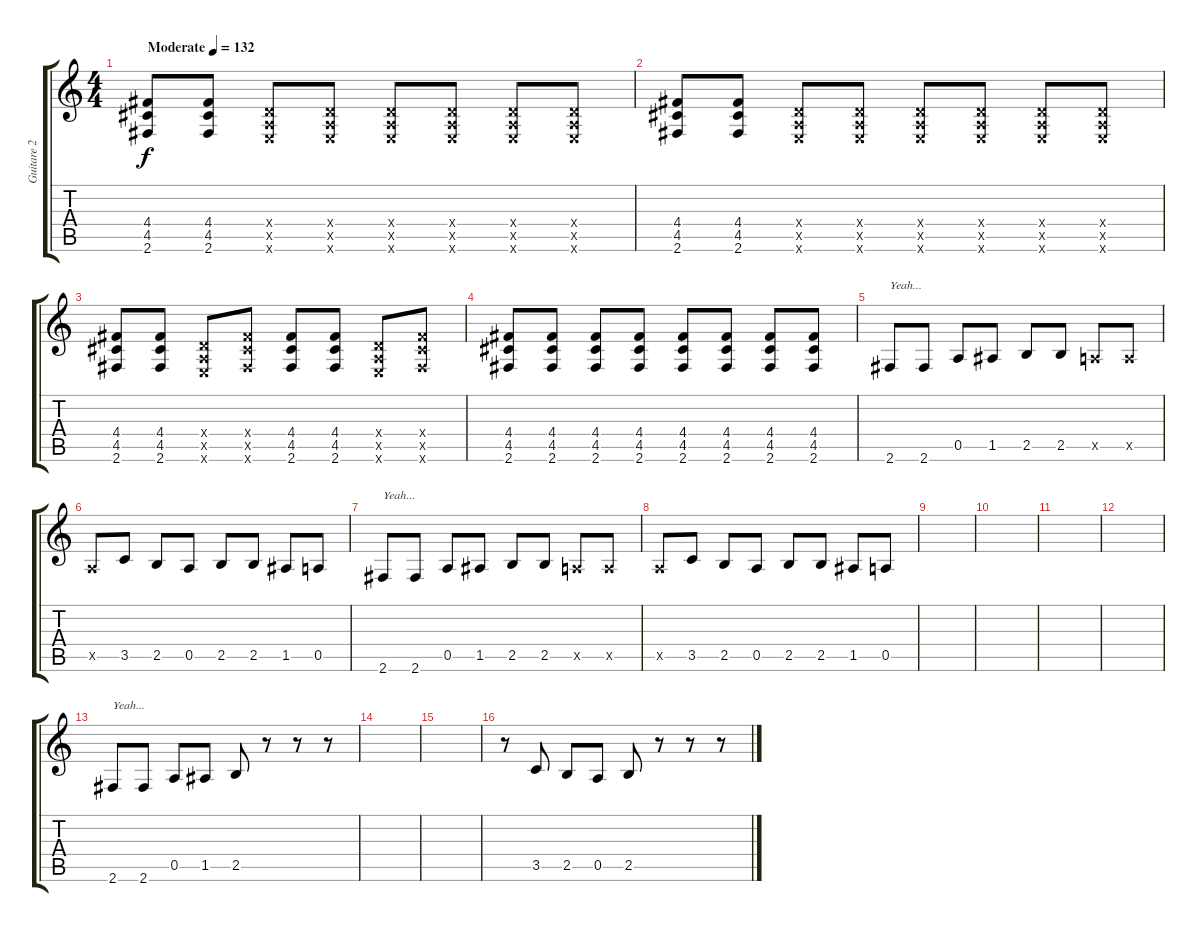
\track ("Guitare 2" "Guitare 2") {instrument overdrivenguitar}
\staff {score tabs}
\tuning (E4 B3 G3 D3 A2 E2) {hide}
\ts (4 4)
\tempo (132 "Moderate")
\clef g2
\ks c
(4.4 4.5 2.6).8{dy f instrument overdrivenguitar} (4.4 4.5 2.6).8 (0.4{x} 0.5{x} 0.6{x}).8 (0.4{x} 0.5{x} 0.6{x}).8 (0.4{x} 0.5{x} 0.6{x}).8 (0.4{x} 0.5{x} 0.6{x}).8 (0.4{x} 0.5{x} 0.6{x}).8 (0.4{x} 0.5{x} 0.6{x}).8 |
(4.4 4.5 2.6).8 (4.4 4.5 2.6).8 (0.4{x} 0.5{x} 0.6{x}).8 (0.4{x} 0.5{x} 0.6{x}).8 (0.4{x} 0.5{x} 0.6{x}).8 (0.4{x} 0.5{x} 0.6{x}).8 (0.4{x} 0.5{x} 0.6{x}).8 (0.4{x} 0.5{x} 0.6{x}).8 |
(4.4 4.5 2.6).8 (4.4 4.5 2.6).8 (0.4{x} 0.5{x} 0.6{x}).8 (4.4{x} 4.5{x} 2.6{x}).8 (4.4 4.5 2.6).8 (4.4 4.5 2.6).8 (0.4{x} 0.5{x} 0.6{x}).8 (4.4{x} 4.5{x} 2.6{x}).8 |
(4.4 4.5 2.6).8 (4.4 4.5 2.6).8 (4.4 4.5 2.6).8 (4.4 4.5 2.6).8 (4.4 4.5 2.6).8 (4.4 4.5 2.6).8 (4.4 4.5 2.6).8 (4.4 4.5 2.6).8 |
2.6.8{txt "Yeah..."} 2.6.8 0.5.8 1.5.8 2.5.8 2.5.8 0.5{x}.8 0.5{x}.8 |
0.5{x}.8 3.5.8 2.5.8 0.5.8 2.5.8 2.5.8 1.5.8 0.5.8 |
2.6.8{txt "Yeah..."} 2.6.8 0.5.8 1.5.8 2.5.8 2.5.8 0.5{x}.8 0.5{x}.8 |
0.5{x}.8 3.5.8 2.5.8 0.5.8 2.5.8 2.5.8 1.5.8 0.5.8 |
|
|
|
|
2.6.8{txt "Yeah..."} 2.6.8 0.5.8 1.5.8 2.5.8 r.8 r.8 r.8 |
|
|
r.8 3.5.8 2.5.8 0.5.8 2.5.8 r.8 r.8 r.8
